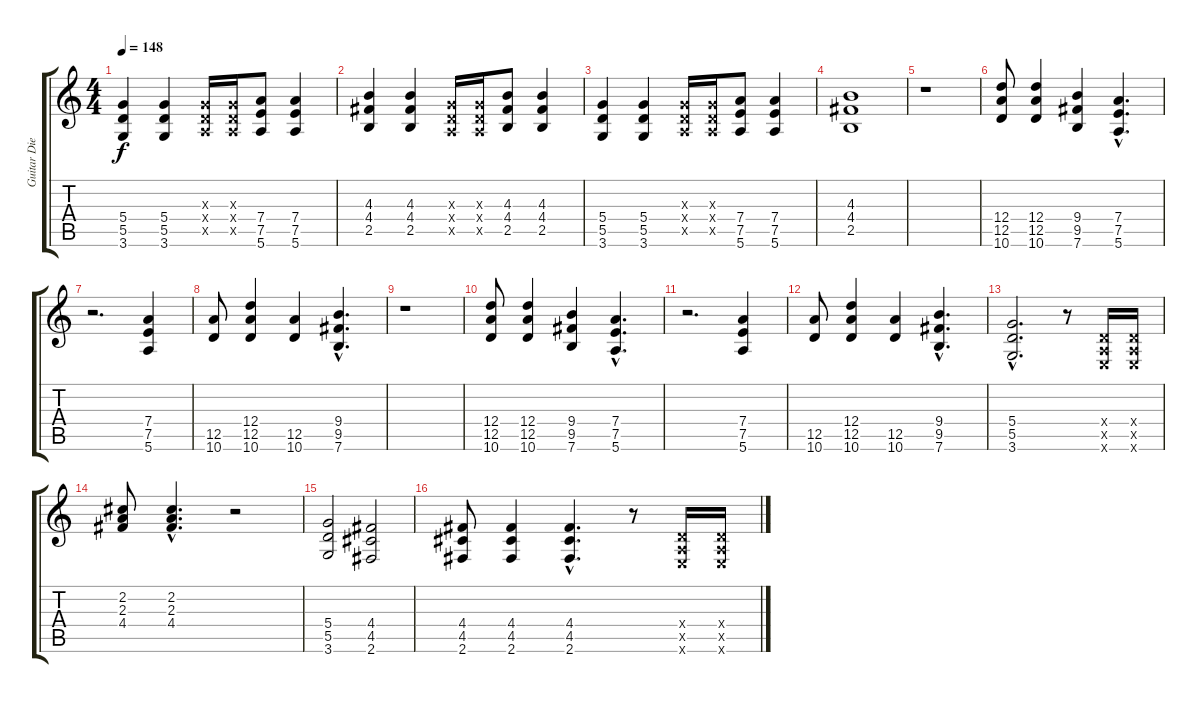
\track ("Guitar Die" "Guitar Die") {instrument distortionguitar}
\staff {score tabs}
\tuning (E4 B3 G3 D3 A2 E2) {hide}
\ts (4 4)
\tempo 148
\clef g2
\ks c
(5.4 5.5 3.6).4{dy f} (5.4 5.5 3.6).4 (0.3{x} 0.4{x} 0.5{x}).16 (0.3{x} 0.4{x} 0.5{x}).16 (7.4 7.5 5.6).8 (7.4 7.5 5.6).4 |
(4.3 4.4 2.5).4 (4.3 4.4 2.5).4 (0.3{x} 0.4{x} 0.5{x}).16 (0.3{x} 0.4{x} 0.5{x}).16 (4.3 4.4 2.5).8 (4.3 4.4 2.5).4 |
(5.4 5.5 3.6).4 (5.4 5.5 3.6).4 (0.3{x} 0.4{x} 0.5{x}).16 (0.3{x} 0.4{x} 0.5{x}).16 (7.4 7.5 5.6).8 (7.4 7.5 5.6).4 |
(4.3 4.4 2.5).1 |
r.1 |
(12.4 12.5 10.6).8 (12.4 12.5 10.6).4 (9.4 9.5 7.6).4 (7.4{hac} 7.5{hac} 5.6{hac}).4{d} |
r.2{d} (7.4 7.5 5.6).4 |
(12.5 10.6).8 (12.4 12.5 10.6).4 (12.5 10.6).4 (9.4{hac} 9.5{hac} 7.6{hac}).4{d} |
r.1 |
(12.4 12.5 10.6).8 (12.4 12.5 10.6).4 (9.4 9.5 7.6).4 (7.4{hac} 7.5{hac} 5.6{hac}).4{d} |
r.2{d} (7.4 7.5 5.6).4 |
(12.5 10.6).8 (12.4 12.5 10.6).4 (12.5 10.6).4 (9.4{hac} 9.5{hac} 7.6{hac}).4{d} |
(5.4{hac} 5.5{hac} 3.6{hac}).2{d} r.8 (0.4{x} 0.5{x} 0.6{x}).16 (0.4{x} 0.5{x} 0.6{x}).16 |
(2.2 2.3 4.4).8 (2.2{hac} 2.3{hac} 4.4{hac}).4{d} r.2 |
(5.4 5.5 3.6).2 (4.4 4.5 2.6).2 |
(4.4 4.5 2.6).8 (4.4 4.5 2.6).4 (4.4{hac} 4.5{hac} 2.6{hac}).4{d} r.8 (0.4{x} 0.5{x} 0.6{x}).16 (0.4{x} 0.5{x} 0.6{x}).16
